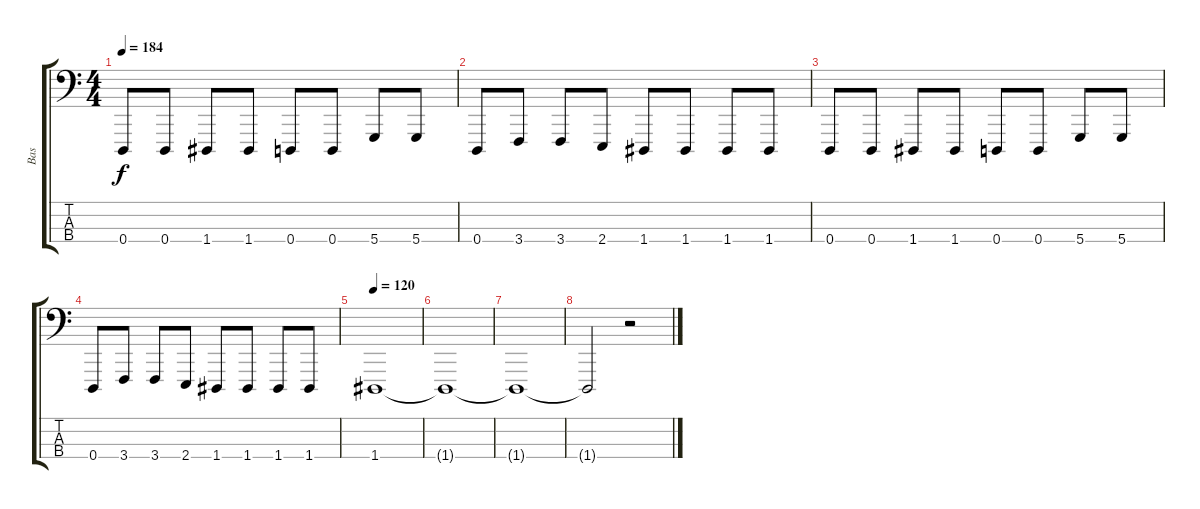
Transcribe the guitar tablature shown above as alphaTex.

\track ("Bas" "Bas") {instrument cello}
\staff {score tabs}
\tuning (F2 C2 G1 D1) {hide}
\ts (4 4)
\tempo 184
\clef f4
\ks c
0.4.8{dy f} 0.4.8 1.4.8 1.4.8 0.4.8 0.4.8 5.4.8 5.4.8 |
0.4.8 3.4.8 3.4.8 2.4.8 1.4.8 1.4.8 1.4.8 1.4.8 |
0.4.8 0.4.8 1.4.8 1.4.8 0.4.8 0.4.8 5.4.8 5.4.8 |
0.4.8 3.4.8 3.4.8 2.4.8 1.4.8 1.4.8 1.4.8 1.4.8 |
\tempo 120
1.4.1 |
1.4{t}.1 |
1.4{t}.1 |
1.4{t}.2 r.2
